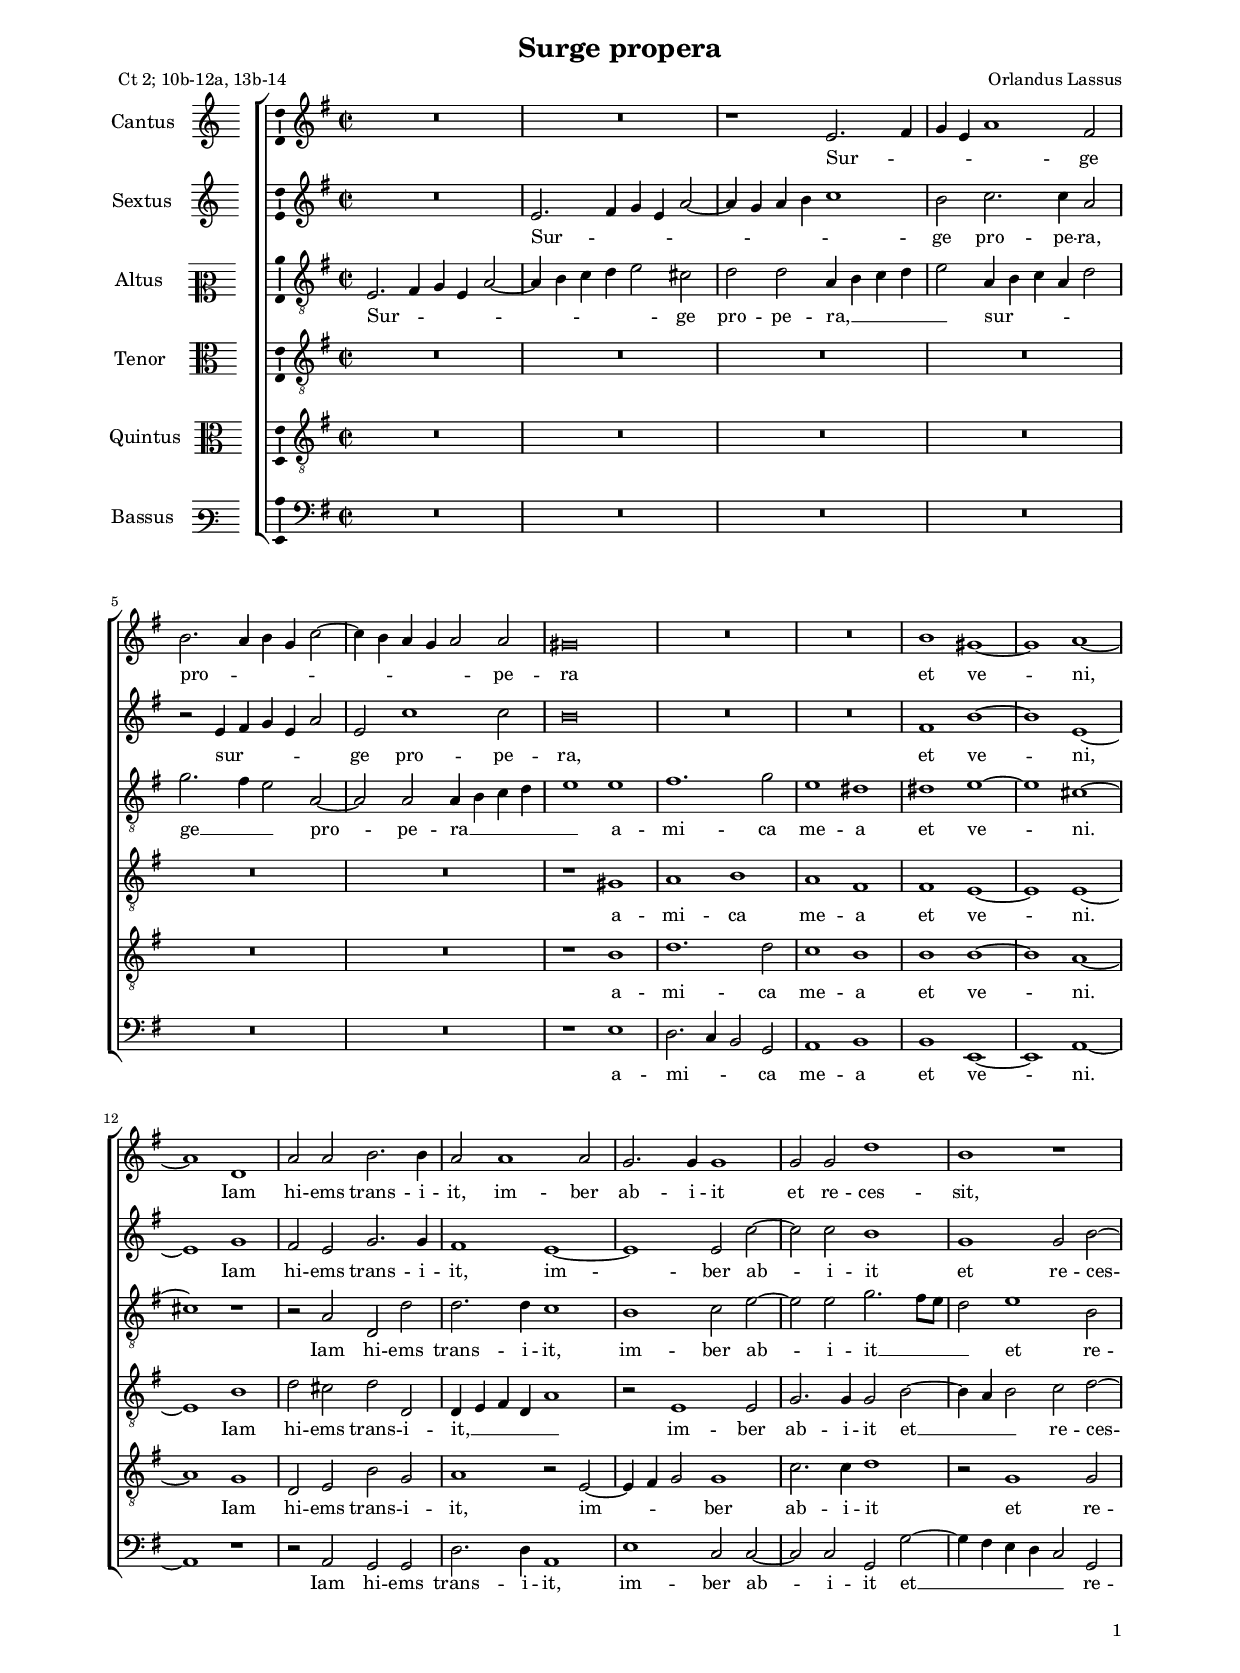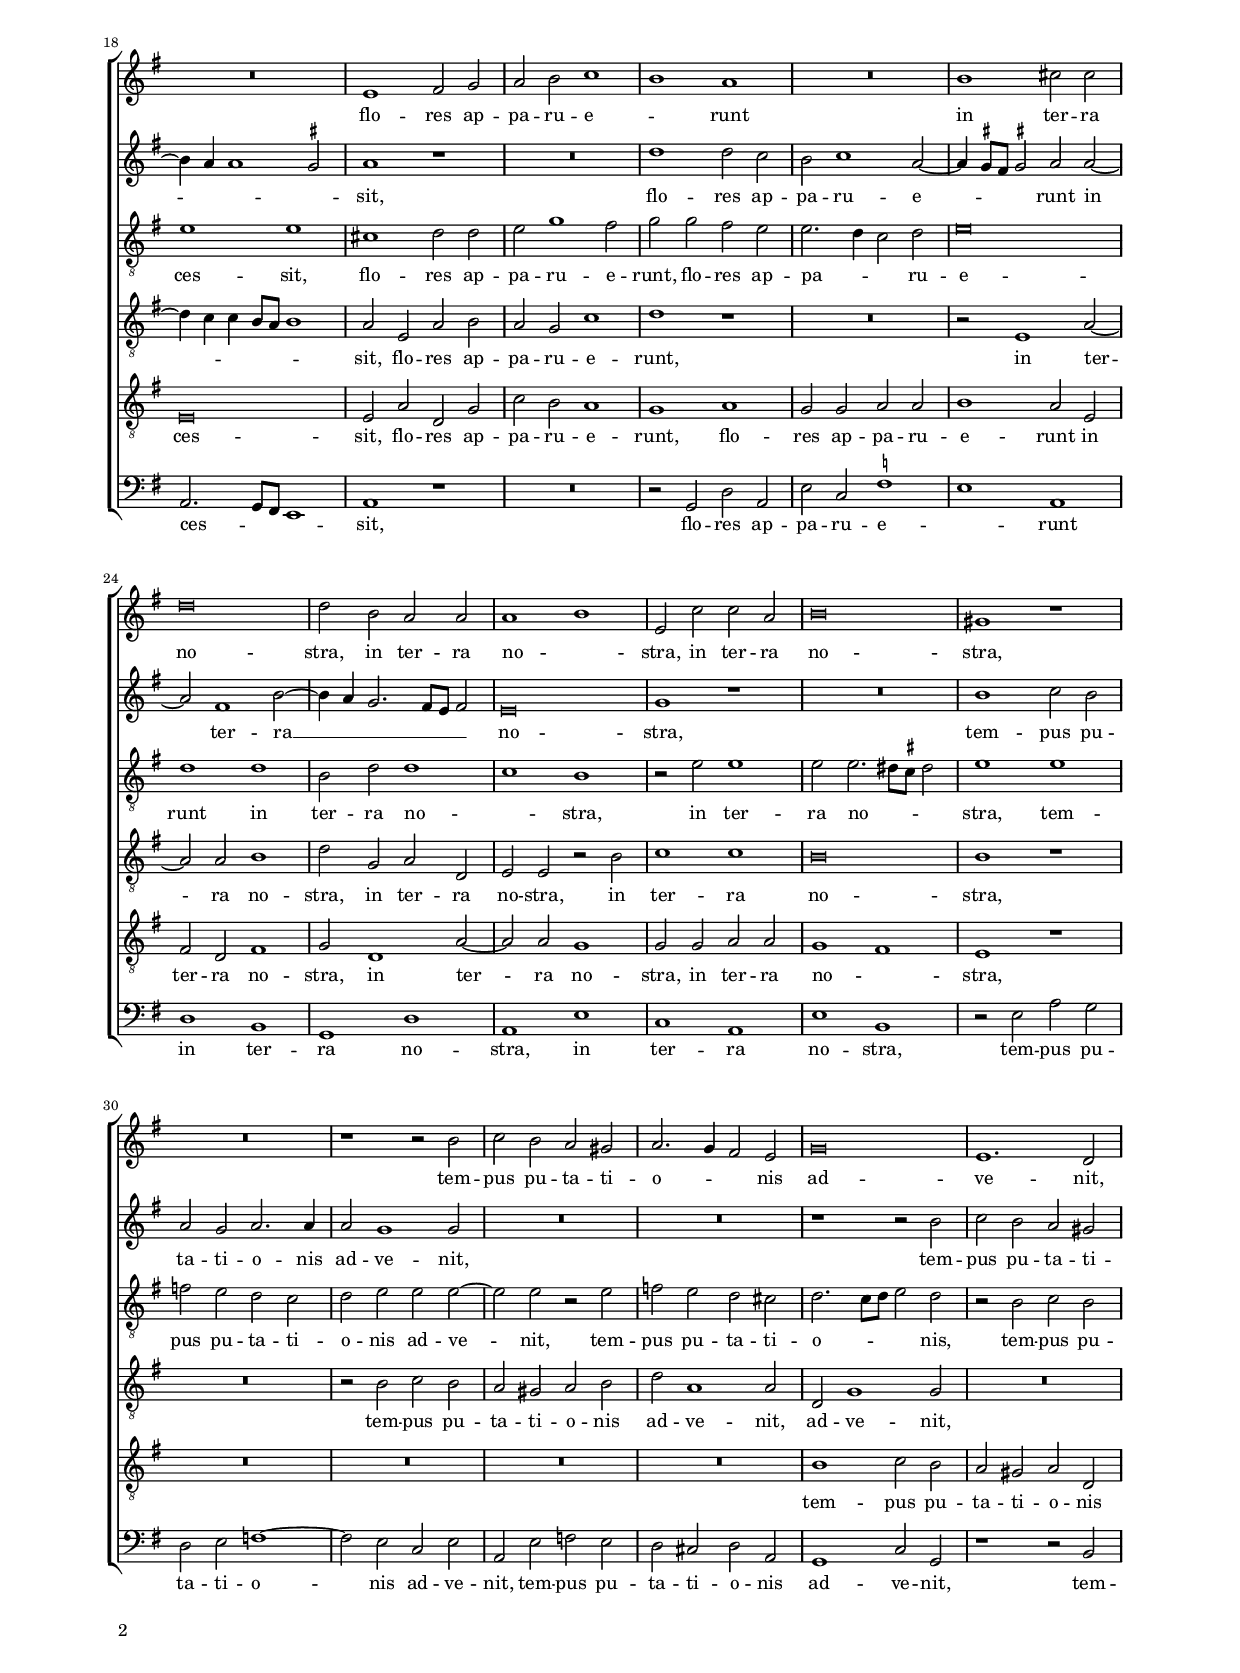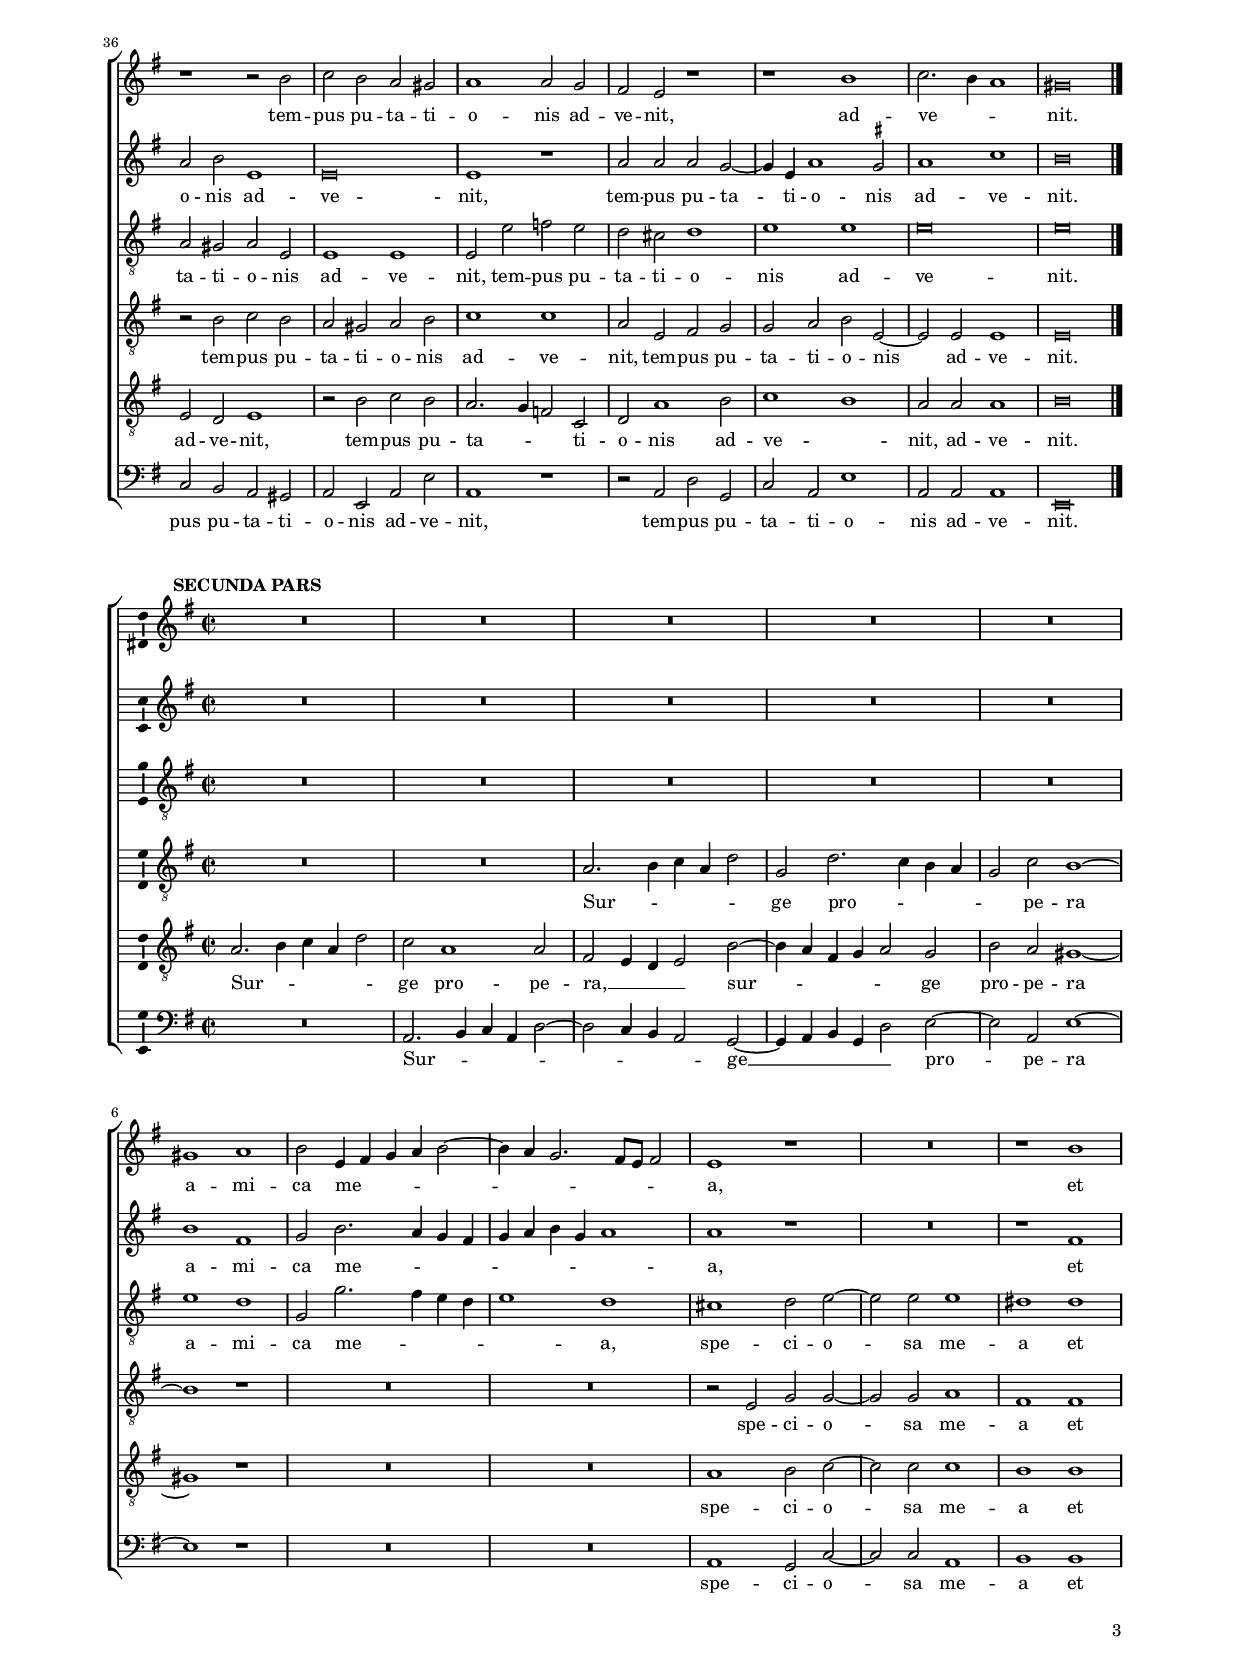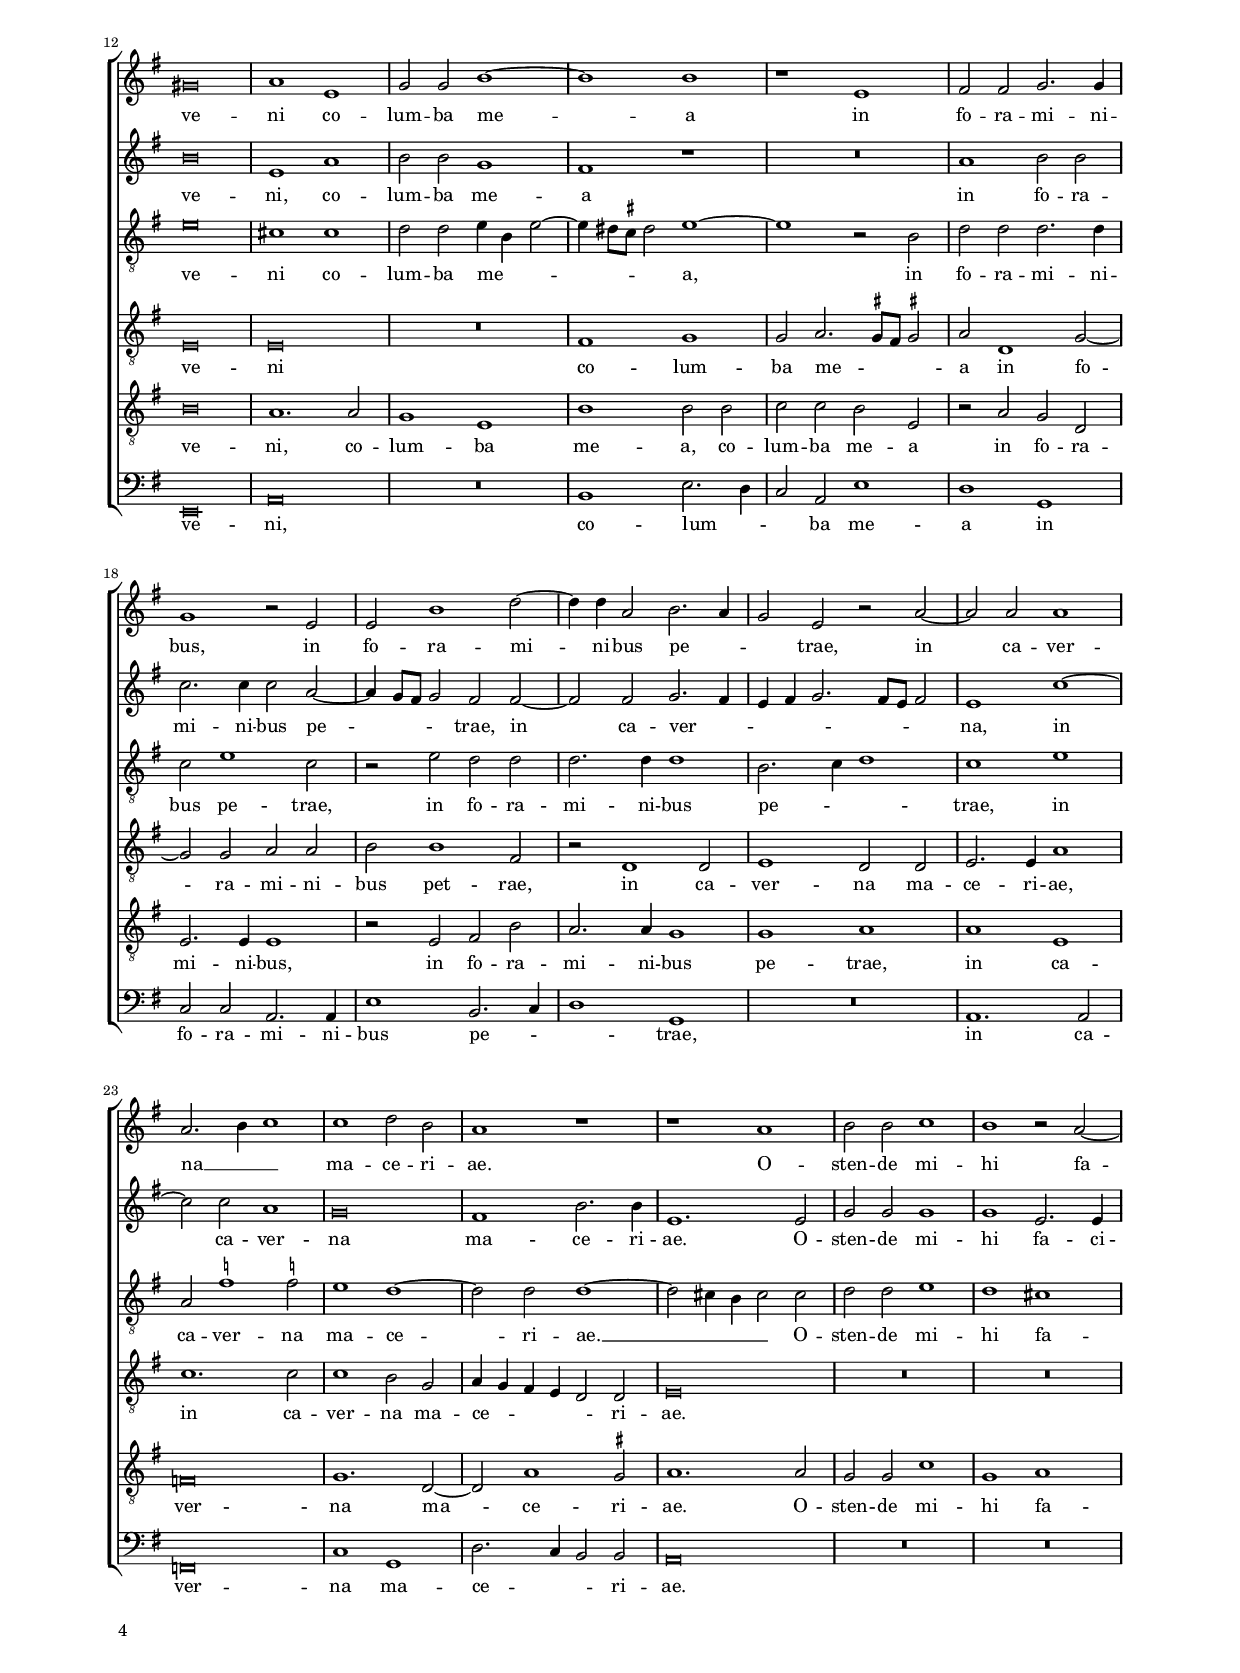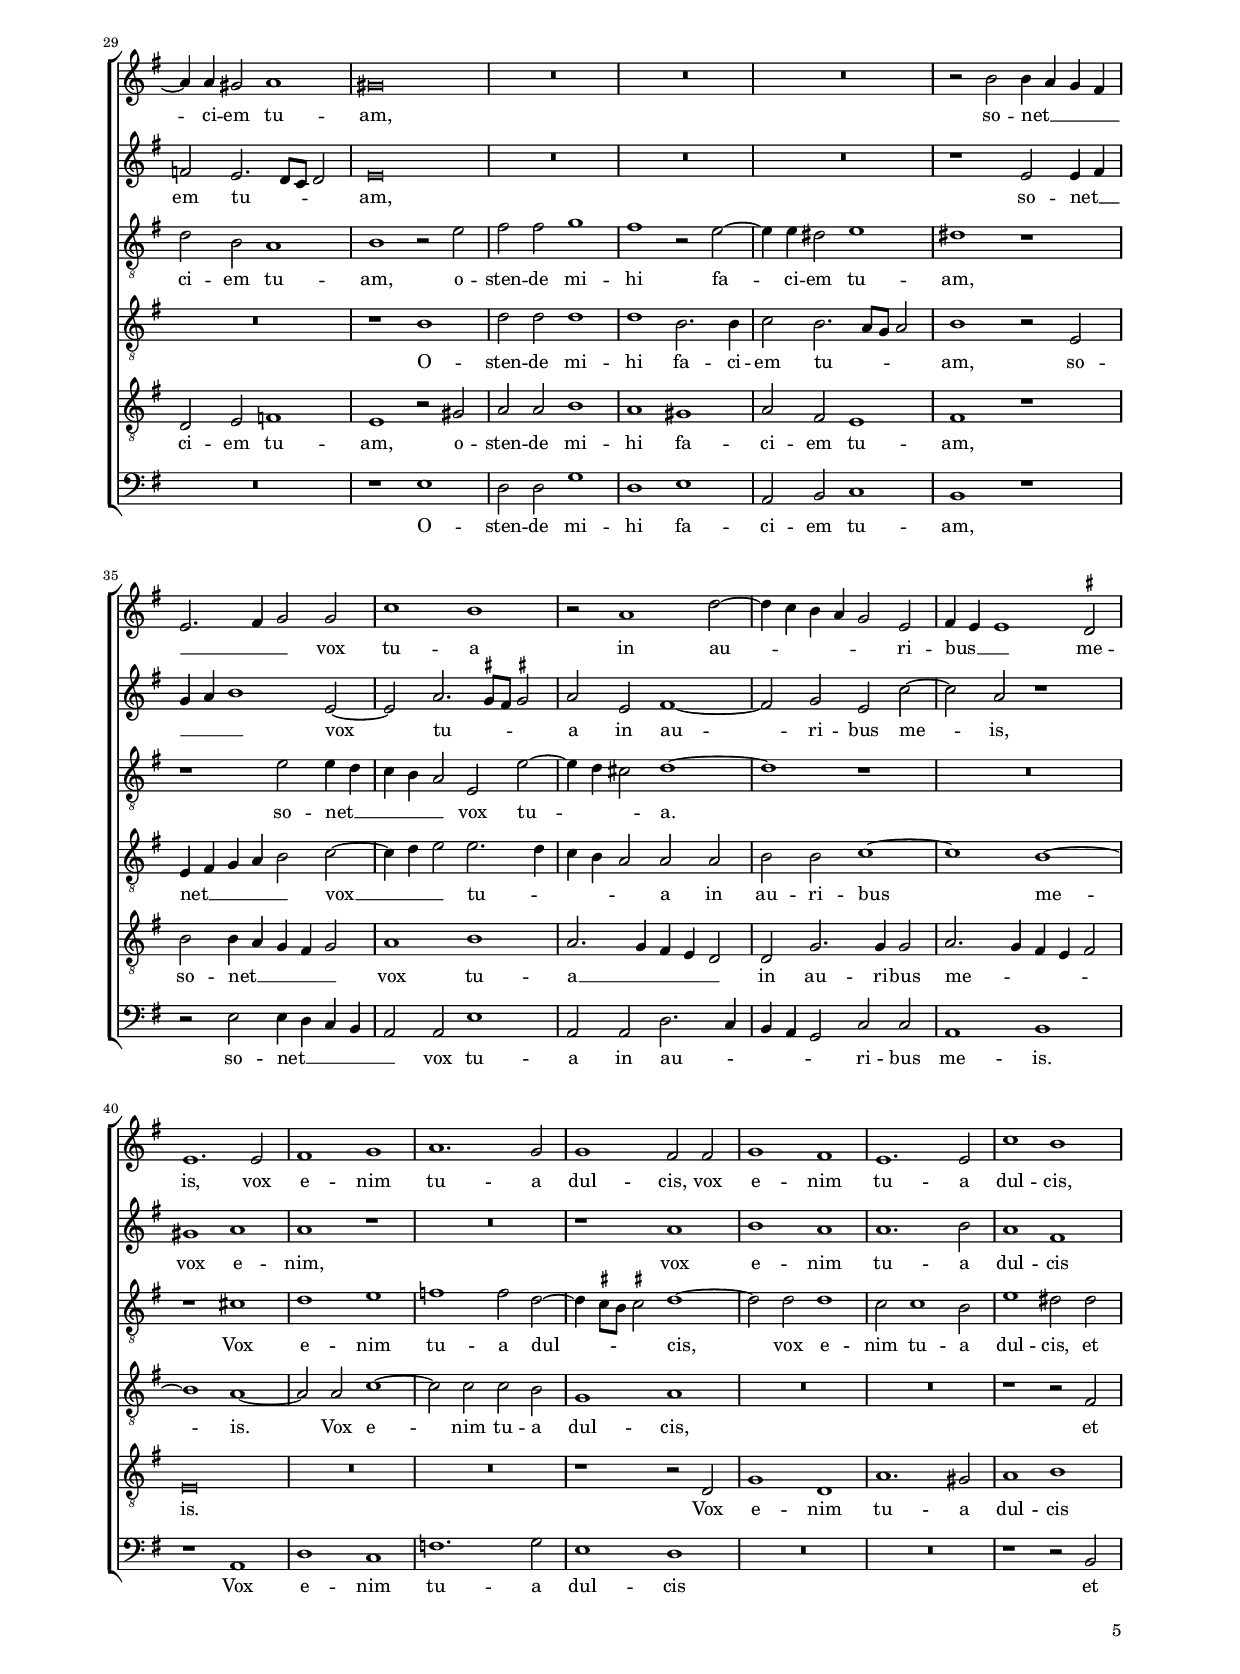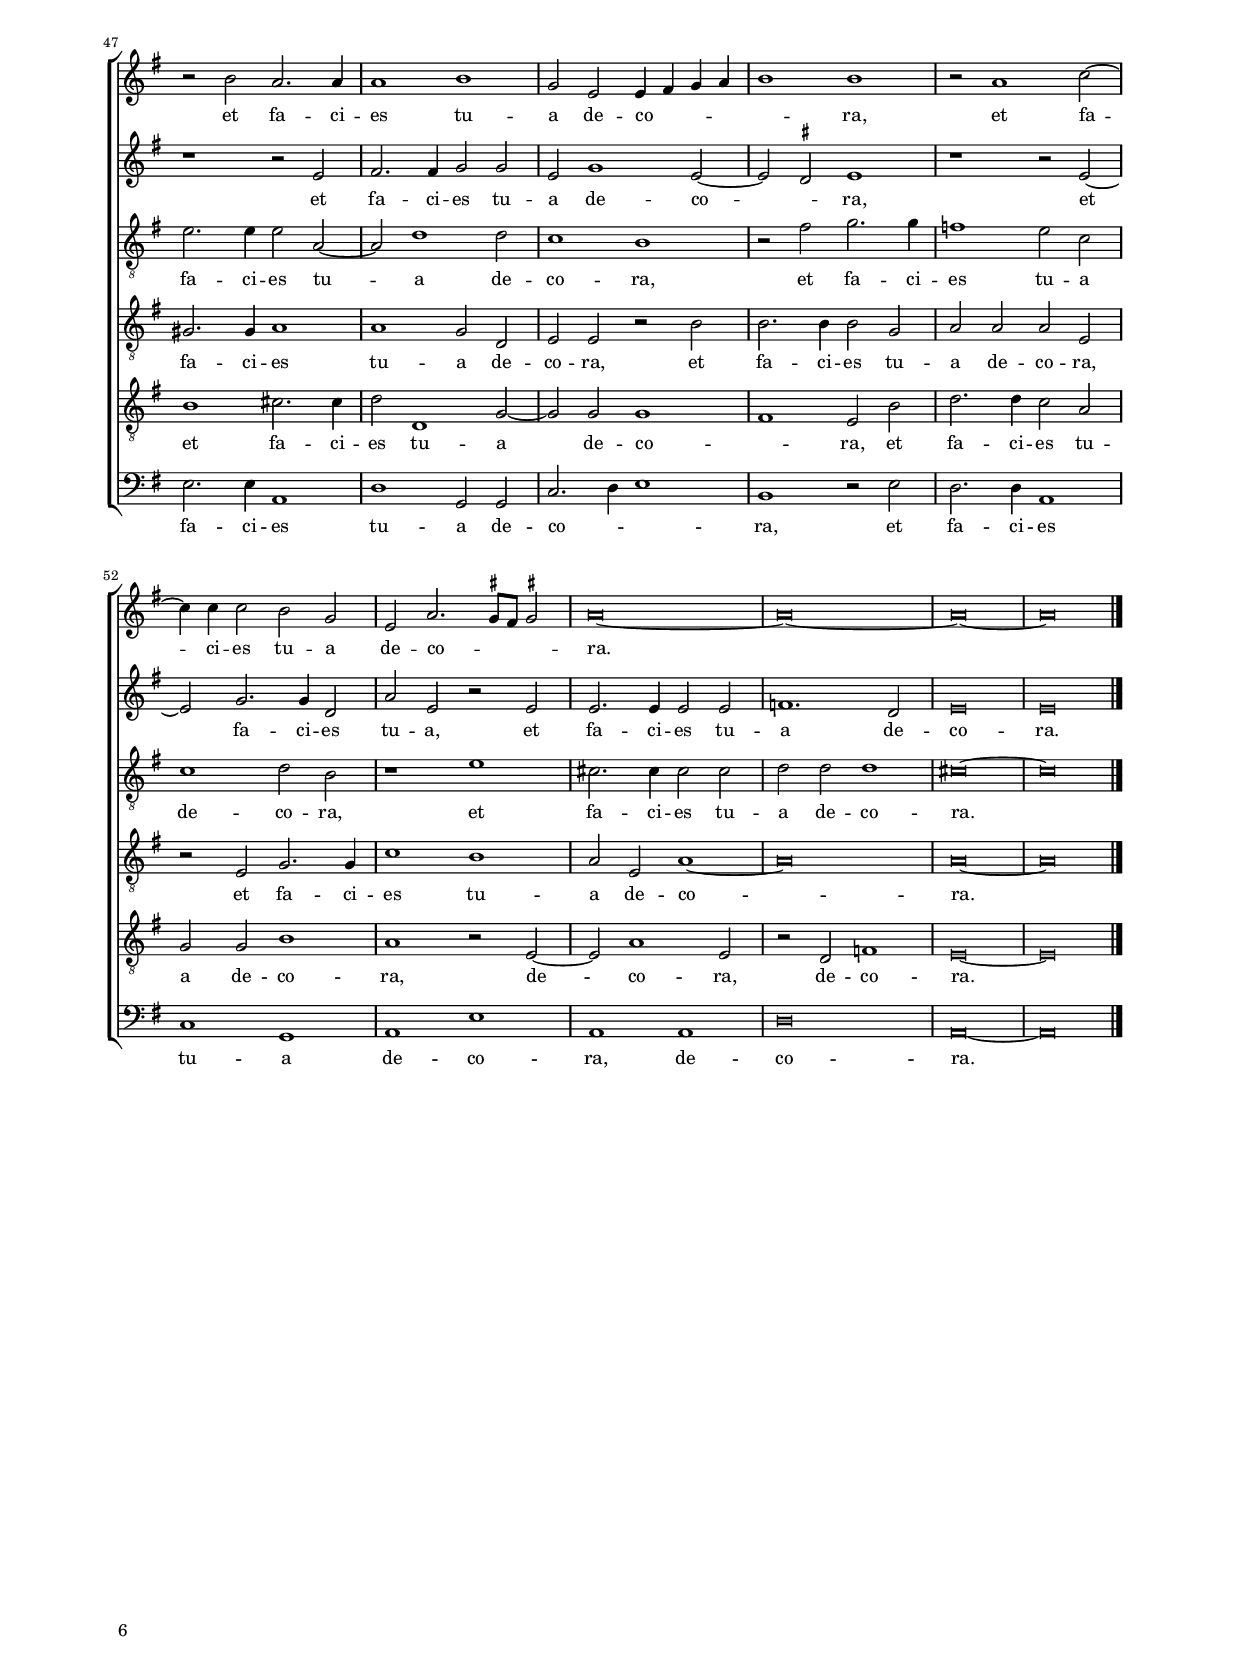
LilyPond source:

\header
{
  title="Surge propera"
  composer="Orlandus Lassus"
  poet="Ct 2; 10b-12a, 13b-14"
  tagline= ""
}

\version "2.24.0"
\include "deutsch.ly"
#(set-global-staff-size 15)
% #(set-default-paper-size "letter")
#(ly:set-option 'point-and-click #f)


	ficta = { \once \set suggestAccidentals = ##t }
	
	forget = #(define-music-function (music) (ly:music?) #{
		\accidentalStyle forget
		$music
		\accidentalStyle default
		#})



\paper
	{
	top-margin = 1.5 \cm
	bottom-margin = 1 \cm
	left-margin = 2 \cm
	right-margin = 2 \cm
	ragged-bottom = ##f
	ragged-last-bottom = ##t
	print-page-number = ##f
	score-system-spacing = #'((basic-distance . 17) (minimum-distance . 13) (padding . 5) (strechability . 250))
	system-system-spacing = #'((basic-distance . 17) (minimum-distance . 13) (padding . 5) (strechability . 250))
	oddFooterMarkup=\markup   \fill-line { "" \fromproperty #'page:page-number-string }
	evenFooterMarkup=\markup  \fill-line { \fromproperty #'page:page-number-string "" }
	last-bottom-spacing = #'((basic-distance . 12) (minimum-distance . 7) (padding . 4))
%	systems-per-page = 3
%	page-count = 5
%	min-systems-per-page = 3
	}

global = {
	\key c \major
	\time 2/2 \set Score.measureLength = #(ly:make-moment 2/1)
	\skip 1*2*42 \bar "|."
	}


incipitcantus = \markup { \score {
	{
	\set Staff.instrumentName = \markup { \fontsize #1 "Cantus" }
	\key c \major
	\clef violin
	s4 \bar ""
	}
	\layout  {
	raggedright = ##t
	indent = 1.6 \cm
	line-width = 2.4 \cm
	\context { \Staff \remove Time_signature_engraver }
	\override Staff.Clef.Y-extent = #'(0 . 0)
	}} \hspace #1 }


incipitsextus = \markup { \score {
	{
	\set Staff.instrumentName = \markup { \fontsize #1 "Sextus" }
	\key c \major
	\clef violin
	s4 \bar ""
	}
	\layout  {
	raggedright = ##t
	indent = 1.6 \cm
	line-width = 2.4 \cm
	\context { \Staff \remove Time_signature_engraver }
	\override Staff.Clef.Y-extent = #'(0 . 0)
	}} \hspace #1 }
      
      
incipitaltus = \markup { \score {
	{
	\set Staff.instrumentName = \markup { \fontsize #1 "Altus" }
	\key c \major
	\clef mezzosoprano
	s4 \bar ""
	}
	\layout  {
	raggedright = ##t
	indent = 1.6 \cm
	line-width = 2.4 \cm
	\context { \Staff \remove Time_signature_engraver }
	\override Staff.Clef.Y-extent = #'(0 . 0)
	}} \hspace #1 }


incipittenor = \markup { \score {
	{
	\set Staff.instrumentName = \markup { \fontsize #1 "Tenor" }
	\key c \major
	\clef alto
	s4 \bar ""
	}
	\layout  {
	raggedright = ##t
	indent = 1.6 \cm
	line-width = 2.4 \cm
	\context { \Staff \remove Time_signature_engraver }
	\override Staff.Clef.Y-extent = #'(0 . 0)
	}} \hspace #1 }
      
      
incipitquintus = \markup { \score {
	{
	\set Staff.instrumentName = \markup { \fontsize #1 "Quintus" }
	\key c \major
	\clef alto
	s4 \bar ""
	}
	\layout  {
	raggedright = ##t
	indent = 1.6 \cm
	line-width = 2.4 \cm
	\context { \Staff \remove Time_signature_engraver }
	\override Staff.Clef.Y-extent = #'(0 . 0)
	}} \hspace #1 }
      
      
incipitbassus = \markup { \score {
	{
	\set Staff.instrumentName = \markup { \fontsize #1 "Bassus" }
	\key c \major
	\clef varbaritone
	s4 \bar ""
	}
	\layout  {
	raggedright = ##t
	indent = 1.6 \cm
	line-width = 2.4 \cm
	\context { \Staff \remove Time_signature_engraver }
	\override Staff.Clef.Y-extent = #'(0 . 0)
	}} \hspace #1 }


cantus =  \relative c''
	{
	R\breve
	R
	r1 a2. h4
	c4 a d1 h2 \break \noPageBreak
%5
	e2. d4 e c f2~
	f4 e d c d2 d
	cis\breve
	R\breve
	R
%10
	e1 cis~
	cis1 d~ \break \noPageBreak
	d1 g,
	d'2 d e2. e4
	d2 d1 d2
%15
	c2. c4 c1
	c2 c g'1
	e1 r \pageBreak
	R\breve
	a,1 h2 c
%20
	d2 e f1
	e1 d
	R\breve
	e1 fis2 fis \break \noPageBreak
	g\breve
%25
	g2 e d d
	d1 e
	a,2 f' f d
	e\breve
	cis1 r \break \noPageBreak
%30
	R\breve
	r1 r2 e
	f2 e d cis
	d2. c4 h2 a
	c\breve
%35
	a1. g2 \pageBreak
	r1 r2 e'
	f2 e d cis
	d1 d2 c
	h2 a r1        
%40
	r1 e'
	f2. e4 d1
	cis\breve	
	}


sextus = \relative c''
	{
	R\breve
	a2. h4 c a d2~
	d4 c d e f1
	e2 f2. f4 d2
%5
	r2 a4 h c a d2
	a2 f'1 f2
	e\breve
	R
	R
%10
	h1 e~
	e1 a,~
	a1 c
	h2 a c2. c4
	h1 a~
%15
	a1 a2 f'~
	f2 f e1
	c1 c2 e~
	e4 d d1 \ficta cis2
	d1 r
%20
	R\breve
	g1 g2 f
	e2 f1 d2~
	d4 \ficta cis8 h \ficta cis!2 d d~
	d2 h1 e2~
%25
	e4 d4 c2. h8 a h2
	a\breve
	c1 r
	R\breve
	e1 f2 e
%30
	d2 c d2. d4
	d2 c1 c2
	R\breve
	R
	r1 r2 e
%35
	f2 e d cis
	d2 e a,1
	a\breve
	a1 r
	d2 d d c~
%40
	c4 a d1 \ficta cis2
	d1 f
	e\breve
	}


altus =  \relative c'
	{
	a2. h4 c a d2~
	d4 e f g a2 fis
	g2 g d4 e f g
	a2 d,4 e f d g2
%5
	c2. h4 a2 d,~
	d2 d d4 e f g
	a1 a
	h1. c2
	a1 gis
%10
	gis1 a~
	a1 fis~
	fis1 r
	r2 d g, g'
	g2. g4 f1
%15
	e1 f2 a~
	a2 a c2. h8 a
	g2 a1 e2
	a1 a
	fis1 g2 g
%20
	a2 c1 h2
	c2 c h a
	a2. g4 f2 g
	a\breve
	g1 g
%25
	e2 g g1
	f1 e
	r2 a a1
	a2 a2. gis8 \ficta fis gis2
	a1 a
%30
	b2 a g f
	g2 a a a~
	a2 a r a
	b2 a g fis
	g2. f8 g a2 g
%35
	r2 e f e
	d2 cis d a
	a1 a
	a2 a' b a
	g2 fis g1
%40
	a1 a
	a\breve
	a\breve
	}


tenor =  \relative c'
	{
	R\breve
	R
	R
	R
%5
	R
	R
	r1 cis
	d1 e
	d1 h
%10
	h1 a~
	a1 a~
	a1 e'
	g2 fis g g,
	g4 a h g d'1
%15
	r2 a1 a2
	c2. c4 c2 e~
	e4 d e2 f g2~
	g4 f f e8 d e1
	d2 a d e
%20
	d2 c f1
	g1 r
	R\breve
	r2 a,1 d2~
	d2 d e1
%25
	g2 c, d g,
	a2 a r e'
	f1 f
	e\breve
	e1 r
%30
	R\breve
	r2 e f e
	d2 cis d e
	g2 d1 d2
	g,2 c1 c2
%35
	R\breve
	r2 e f e
	d2 cis d e
	f1 f
	d2 a h c
%40
	c2 d e a,~
	a2 a a1
	a\breve |
	}


quintus  =  \relative c'
	{
	R\breve
	R
	R
	R
%5
	R
	R
	r1 e
	g1. g2
	f1 e
%10
	e1 e~
	e1 d~
	d1 c
	g2 a e' c
	d1 r2 a~
%15
	a4 h c2 c1
	f2. f4 g1
	r2 c,1 c2
	a\breve
	a2 d g, c
%20
	f2 e d1
	c1 d
	c2 c d d
	e1 d2 a
	h2 g h1
%25
	c2 g1 d'2~
	d2 d c1
	c2 c d d
	c1 h
	a1 r
%30
	R\breve
	R
	R
	R
	e'1 f2 e
%35
	d2 cis d g,
	a2 g a1
	r2 e' f e
	d2. c4 b2 f
	g2 d'1 e2
%40
	f1 e
	d2 d d1
	e\breve |
	}


bassus  =  \relative c
	{
	R\breve
	R
	R
	R
%5
	R
	R
	r1 a'
	g2. f4 e2 c
	d1 e
%10
	e1 a,~
	a1 d~
	d1 r
	r2 d c c
	g'2. g4 d1
%15
	a'1 f2 f~
	f2 f c c'~
	c4 h a g f2 c
	d2. c8 h a1
	d1 r
%20
	R\breve
	r2 c g' d
	a'2 f \ficta b1
	a1 d,
	g1 e
%25
	c1 g'
	d1 a'
	f1 d
	a' e
	r2 a d c
%30
	g2 a b1~
	b2 a f a
	d,2 a' b a
	g2 fis g d
	c1 f2 c
%35
	r1 r2 e
	f2 e d cis
	d2 a d a'
	d,1 r
	r2 d g c,
%40
	f2 d a'1
	d,2 d d1
	a\breve |
	}


lyricscantus = \lyricmode {
	Sur -- _ _ _ _ ge pro -- _ _ _ _ _ _ _ _ pe -- ra et ve -- ni,
	Iam hi -- ems trans -- i -- it, im -- ber ab -- i -- it et re -- ces -- sit,
	flo -- res ap -- pa -- ru -- e -- _ runt in ter -- ra no -- stra,
	in ter -- ra no -- _ stra,
	in ter -- ra no -- stra,
	tem -- pus pu -- ta -- ti -- o --  _ _ nis ad -- ve -- nit,
	tem -- pus pu -- ta -- ti -- o --  nis ad -- ve -- nit,
	ad -- ve -- _ _ nit.
	}


lyricssextus = \lyricmode {
	Sur -- _ _ _ _ _ _ _ _ ge pro -- pe -- ra,
	sur -- _ _ _ _ ge pro -- pe -- ra,
	et ve -- ni,
	Iam hi -- ems trans -- i -- it, im -- ber ab -- i -- it et re -- ces -- _ _ _ sit,
	flo -- res ap -- pa -- ru -- e -- _ _ _ runt in ter -- ra __ _ _ _ _ _ no -- stra,
	tem -- pus pu -- ta -- ti -- o -- nis ad -- ve -- nit,
	tem -- pus pu -- ta -- ti -- o -- nis ad -- ve -- nit,
	tem -- pus pu -- ta -- ti -- o -- nis ad -- ve -- nit.
	}
	
	
lyricsaltus = \lyricmode {
	Sur -- _ _ _ _ _ _ _ _ ge pro -- pe -- ra, __ _ _ _ _
	sur -- _ _ _ _ ge __ _ _ pro -- pe -- ra __ _ _ _ _ a -- mi -- ca me -- a et ve -- ni.
	Iam hi -- ems trans -- i -- it, im -- ber ab -- i -- it __ _ _ _ et re -- ces -- sit,
	flo -- res ap -- pa -- ru -- e -- runt,
	flo -- res ap -- pa -- _ _ ru -- e -- runt in ter -- ra no -- _ stra,
	in ter -- ra no -- _ _ _ stra,
	tem -- pus pu -- ta -- ti -- o -- nis ad -- ve -- nit,
	tem -- pus pu -- ta -- ti -- o -- _ _ _ nis,
	tem -- pus pu -- ta -- ti -- o -- nis ad -- ve -- nit,
	tem -- pus pu -- ta -- ti -- o -- nis ad -- ve -- nit.
	}


lyricstenor = \lyricmode {
	a -- mi -- ca me -- a et ve -- ni.
	Iam hi -- ems trans -- i -- it, __ _ _ _ _ im -- ber ab -- i -- it et __ _ _ re -- ces -- _ _ _ _ _ sit,
	flo -- res ap -- pa -- ru -- e -- runt,
	in ter -- ra no -- stra,
	in ter -- ra no -- stra,
	in ter -- ra no -- stra,
	tem -- pus pu -- ta -- ti -- o -- nis ad -- ve -- nit,
	ad -- ve -- nit,
	tem -- pus pu -- ta -- ti -- o -- nis ad -- ve -- nit,
	tem -- pus pu -- ta -- ti -- o -- nis ad -- ve -- nit.
	}


lyricsquintus = \lyricmode {
	a -- mi -- ca me -- a et ve -- ni.
	Iam hi -- ems trans -- i -- it, im -- _ _ ber ab -- i -- it et re -- ces -- sit,
	flo -- res ap -- pa -- ru -- e -- runt,
	flo -- res ap -- pa -- ru -- e -- runt in ter -- ra no -- stra,
	in ter -- ra no -- stra,
	in ter -- ra no -- _ stra,
	tem -- pus pu -- ta -- ti -- o -- nis ad -- ve -- nit,
	tem -- pus pu -- ta -- _ _ ti -- o -- nis ad -- ve -- _ nit,
	ad -- ve -- nit.
	}


lyricsbassus = \lyricmode {
	a -- mi -- _ _ ca me -- a et ve -- ni.
	Iam hi -- ems trans -- i -- it, im -- ber ab -- i -- it et __ _ _ _ _ re -- ces -- _ _ _ sit,
	flo -- res ap -- pa -- ru -- e -- _ runt in ter -- ra no -- stra,
	in ter -- ra no -- stra,
	tem -- pus pu -- ta -- ti -- o -- nis ad -- ve -- nit,
	tem -- pus pu -- ta -- ti -- o -- nis ad -- ve -- nit,
	tem -- pus pu -- ta -- ti -- o -- nis ad -- ve -- nit,
	tem -- pus pu -- ta -- ti -- o -- nis ad -- ve -- nit.
	}


\score
{  
	\transpose c g, {
	\new ChoirStaff \with { \override StaffGrouper.staff-staff-spacing.basic-distance = #12 }
	<<

	\new Staff << \global
	\new Voice="v1" {
		\set Staff.instrumentName=\incipitcantus
		\set Staff.midiInstrument = "reed organ"
		\clef violin
		\cantus }
	\new Lyrics \lyricsto "v1" {\lyricscantus }
	>>


	\new Staff << \global
	\new Voice="v6" {
		\set Staff.instrumentName=\incipitsextus
		\set Staff.midiInstrument = "reed organ"
		\clef violin 
		\sextus}
	\new Lyrics \lyricsto "v6" {\lyricssextus }
	>>


	\new Staff << \global
	\new Voice="v2" {
		\set Staff.instrumentName=\incipitaltus
		\set Staff.midiInstrument = "reed organ"
		\clef "G_8" 
		\altus}
	\new Lyrics \lyricsto "v2" {\lyricsaltus }
	>>


	\new Staff << \global
	\new Voice="v3" {
		\set Staff.instrumentName=\incipittenor
		\set Staff.midiInstrument = "reed organ"
		\clef "G_8"
		\tenor }
	\new Lyrics \lyricsto "v3" {\lyricstenor }
	>>


	\new Staff << \global
	\new Voice="v5" {
		\set Staff.instrumentName=\incipitquintus
		\set Staff.midiInstrument = "reed organ"
		\clef "G_8"
		\quintus}
	\new Lyrics \lyricsto "v5" {\lyricsquintus }
	>>


	\new Staff << \global
	\new Voice="v4" {
		\set Staff.instrumentName=\incipitbassus
		\set Staff.midiInstrument = "reed organ"
		\clef "bass" 
		\bassus }
	\new Lyrics \lyricsto "v4" {\lyricsbassus}
	>>

	>>
	} % transpose

	\layout
	{
	indent = 2.5 \cm
%	\context { \Lyrics \override VerticalAxisGroup.nonstaff-relatedstaff-spacing.padding = #2 }
%	\context { \Lyrics \override LyricText.font-size = #1 }	
	\context { \Staff \override TimeSignature.break-visibility = #end-of-line-invisible }
	\context { \Staff \consists Ambitus_engraver }
	\context { \Score \override BarNumber.padding = #2 }
	\context { \Voice \override NoteHead.style = #'baroque }
	}

\midi
	{
	\tempo 2 = 90
	}

}

%%%%%%%%%%%%%%%%%%%%  SECUNDA PARS   %%%%%%%%%%%%%%%%%%%%


global = {
	\key c \major
	\time 2/2 \set Score.measureLength = #(ly:make-moment 2/1)
	\skip 1*2*57 \bar "|."
	}


cantus =  \relative c''
	{
	R\breve
	R
	R
	R
%5
	R\breve \break \noPageBreak
	cis1 d
	e2 a,4 h c d e2~
	e4 d c2. h8 a h2
	a1 r
%10
	R\breve
	r1 e' \pageBreak
	cis\breve
	d1 a
	c2 c e1~
%15
	e1 e
	r1 a,
	h2 h c2. c4 \break \noPageBreak
	c1 r2 a
	a2 e'1 g2~
%20
	g4 g d2 e2. d4
	c2 a r d~
	d2 d d1 \break \noPageBreak
	d2. e4 f1
	f1 g2 e
%25
	d1 r
	r1 d
	e2 e f1
	e1 r2 d~ \pageBreak
	d4 d cis2 d1
%30
	cis\breve
	R\breve
	R
	R
	r2 e e4 d c h \break \noPageBreak
%35
	a2. h4 c2 c
	f1 e
	r2 d1 g2~
	g4 f e d c2 a
	h4 a a1 \ficta gis2 \break \noPageBreak
%40
	a1. a2
	h1 c
	d1. c2
	c1 h2 h
	c1 h
%45
	a1. a2
	f'1 e \pageBreak
	r2 e d2. d4
	d1 e
	c2 a a4 h c d
%50
	e1 e
	r2 d1 f2~ \break \noPageBreak
	f4 f f2 e
	c2 a d2. \ficta cis8 h \ficta cis!2
	d\breve~
%55
	d~
	d~
	d |
	}


sextus = \relative c''
	{
	R\breve
	R
	R
	R
%5
	R
	e1 h
	c2 e2. d4 c h
	c4 d e c d1
	d1 r
%10
	R\breve
	r1 h
	e\breve
	a,1 d
	e2 e c1
%15
	h1 r
	R\breve
	d1 e2 e
	f2. f4 f2 d~
	d4 c8 h c2 h h~
%20
	h2 h c2. h4
	a4 h c2. h8 a h2
	a1 f'~
	f2 f d1
	c\breve
%25
	h1 e2. e4
	a,1. a2
	c2 c c1
	c1 a2. a4
	b2 a2. g8 f g2
%30
	a\breve
	R
	R
	R
	r1 a2 a4 h
%35
	c4 d e1 a,2~
	a2 d2. \ficta cis8 h \ficta cis!2
	d2 a h1~
	h2 c a f'~
	f2 d r1
%40
	cis1 d
	d1 r
	R\breve
	r1 d
	e1 d
%45
	d1. e2
	d1 h
	r1 r2 a
	h2. h4 c2 c
	a2 c1 a2~
%50
	a2 \ficta gis a1
	r1 r2 a~
	a2 c2. c4 g2
	d'2 a r a
	a2. a4 a2 a
%55
	b1. g2
	a\breve
	a\breve	 |
	}


altus =  \relative c'
	{
	R\breve
	R
	R
	R
%5
	R
	a'1 g
	c,2 c'2. h4 a g
	a1 g
	fis1 g2 a~
%10
	a2 a a1
	gis1 gis
	a\breve
	fis1 fis
	g2 g a4 e a2~
%15
	a4 gis8 \ficta fis gis2 a1~
	a1 r2 e
	g2 g g2. g4
	f2 a1 f2
	r2 a g g
%20
	g2. g4 g1
	e2. f4 g1
	f1 a
	d,2 \ficta b'1 \ficta b!2
	a1 g~
%25
	g2 g g1~
	g2 fis4 e fis2 fis
	g2 g a1
	g1 fis
	g2 e d1
%30
	e1 r2 a
	h2 h c1
	h1 r2 a2~
	a4 a gis2 a1
	gis1 r
%35
	r1 a2 a4 g
	f4 e d2 a a'~
	a4 g fis2 g1~
	g1 r
	R\breve
%40
	r1 fis
	g1 a
	b1 b2 g~
	g4 \ficta fis8 e \ficta fis!2 g1~
	g2 g g1
%45
	f2 f1 e2
	a1 gis2 gis
	a2. a4 a2 d,~
	d2 g1 g2
	f1 e
%50
	r2 h' c2. c4
	b1 a2 f
	f1 g2 e
	r1 a
	fis2. fis4 fis2 fis
%55
	g2 g g1
	fis\breve~
	fis\breve |
	}


tenor =  \relative c'
	{
	R\breve
	R
	d2. e4 f d g2
	c,2 g'2. f4 e d
%5
	c2 f e1~
	e1 r
	R\breve
	R
	r2 a, c c~
%10
	c2 c d1
	h1 h
	a\breve
	a\breve
	R\breve
%15
	h1 c
	c2 d2. \ficta cis8 h \ficta cis!2
	d2 g,1 c2~
	c2 c d d
	e2 e1 h2
%20
	r2 g1 g2
	a1 g2 g
	a2. a4 d1
	f1. f2
	f1 e2 c
%25
	d4 c h a g2 g
	a\breve
	R\breve
	R
	R
%30
	r1 e'
	g2 g g1
	g1 e2. e4
	f2 e2. d8 c d2
	e1 r2 a,
%35
	a4 h c d e2 f2~
	f4 g a2 a2. g4
	f4 e d2 d d
	e2 e f1~
	f1 e~
%40
	e1 d~
	d2 d f1~
	f2 f f e
	c1 d
	R\breve
%45
	R
	r1 r2 h
	cis2. cis4 d1
	d1 c2 g
	a2 a r e'
%50
	e2. e4 e2 c
	d2 d d a
	r2 a c2. c4
	f1 e
	d2 a d1~
%55
	d\breve
	d\breve~
	d\breve |
	}


quintus  =  \relative c'
	{
	d2. e4 f d g2
	f2 d1 d2
	h2 a4 g a2 e'2~
	e4 d h c d2 c
%5
	e2 d cis1~
	cis1 r
	R\breve
	R
	d1 e2 f2~
%10
	f2 f f1
	e1 e
	e\breve
	d1. d2
	c1 a
%15
	e'1 e2 e
	f2 f e a,
	r2 d c g
	a2. a4 a1
	r2 a h e
%20
	d2. d4 c1
	c1 d
	d1 a
	b\breve
	c1. g2~
%25
	g2 d'1 \ficta cis2
	d1. d2
	c2 c f1
	c1 d
	g,2 a b1
%30
	a1 r2 cis
	d2 d e1
	d1 cis
	d2 h a1
	h1 r
%35
	e2 e4 d c h c2
	d1 e
	d2. c4 h a g2
	g2 c2. c4 c2
	d2. c4 h a h2
%40
	a\breve
	R\breve
	R
	r1 r2 g
	c1 g
%45
	d'1. cis2
	d1 e
	e1 fis2. fis4
	g2 g,1 c2~
%50
	c2 c c1
	h1 a2 e'
	g2. g4 f2 d
	c2 c e1
	d1 r2 a~
%55
	a2 d1 a2
	r2 g b1
	a\breve~
	a\breve
	}


bassus  =  \relative c
	{
	R\breve
	d2. e4 f d g2~
	g2 f4 e d2 c2~
	c4 d e c g'2 a~
%5
	a2 d, a'1~
	a1 r
	R\breve
	R
	d,1 c2 f~
%10
	f2 f d1
	e1 e
	a,\breve
	d\breve
	R\breve
%15
	e1 a2. g4
	f2 d a'1
	g1 c,
	f2 f d2. d4
	a'1 e2. f4
%20
	g1 c,
	R\breve
	d1. d2
	b\breve
	f'1 c
%25
	g'2. f4 e2 e
	d\breve
	R\breve
	R
	R
%30
	r1 a'
	g2 g c1
	g1 a
	d,2 e f1
	e1 r
%35
	r2 a a4 g f e
	d2 d a'1
	d,2 d g2. f4
	e4 d c2 f f
	d1 e
%40
	r1 d
	g1 f
	b1. c2
	a1 g
	R\breve
%45
	R
	r1 r2 e
	a2. a4 d,1
	g1 c,2 c
	f2. g4 a1
%50
	e1 r2 a
	g2. g4 d1
	f1 c
	d1 a'
	d,1 d
%55
	g\breve
	d\breve~
	d\breve
	}


lyricscantus = \lyricmode {
	a -- mi -- ca me -- _ _ _ _ _ _ _ _ _ a,
	et ve -- ni co -- lum -- ba me -- a
	in fo -- ra -- mi -- ni -- bus,
	in fo -- ra -- mi -- ni -- bus pe -- _ _ trae,
	in ca -- ver -- na __ _ _ ma -- ce -- ri -- ae.
	O -- sten -- de mi -- hi fa -- ci -- em tu -- am,
	so -- net __ _ _ _ _ _ _ vox tu -- a in au -- _ _ _ _ ri -- bus __ _ _ me -- is,
	vox e -- nim tu -- a dul -- cis,
	vox e -- nim tu -- a dul -- cis,
	et fa -- ci -- es tu -- a de -- co -- _ _ _ _ ra,
	et fa -- ci -- es tu -- a de -- co -- _ _ _ ra.
	}


lyricssextus = \lyricmode {
	a -- mi -- ca me -- _ _ _ _ _ _ _ _ a,
	et ve -- ni, co -- lum -- ba me -- a
	in fo -- ra -- mi -- ni -- bus pe -- _ _ _ trae,
	in ca -- ver -- _ _ _ _ _ _ _ na,
	in ca -- ver -- na ma -- ce -- ri -- ae.
	O -- sten -- de mi -- hi fa -- ci -- em tu -- _ _ _ am,
	so -- net __ _ _ _ _ vox tu -- _ _ _ a in au -- ri -- bus me -- is,
	vox e -- nim,
	vox e -- nim tu -- a dul -- cis
	et fa -- ci -- es tu -- a de -- co -- _ ra,
	et fa -- ci -- es tu -- a,
	et fa -- ci -- es tu -- a de -- co -- ra.
	}


lyricsaltus = \lyricmode {
	a -- mi -- ca me -- _ _ _ _ a, spe -- ci -- o -- sa me -- a et ve -- ni co -- lum -- ba me -- _ _ _ _ _ a,
	in fo -- ra -- mi -- ni -- bus pe -- trae,
	in fo -- ra -- mi -- ni -- bus pe -- _ _ trae,
	in ca -- ver -- na ma -- ce -- ri -- ae. __ _ _ _ 
	O -- sten -- de mi -- hi fa -- ci -- em tu -- am,
	o -- sten -- de mi -- hi fa -- ci -- em tu -- am,
	so -- net __ _ _ _ _ vox tu -- _ _ a.
	Vox e -- nim tu -- a dul -- _ _ _ cis,
	vox e -- nim tu -- a dul -- cis,
	et fa -- ci -- es tu -- a de -- co -- ra,
	et fa -- ci -- es tu -- a de -- co -- ra,
	et fa -- ci -- es tu -- a de -- co -- ra.
	}


lyricstenor = \lyricmode {
	Sur -- _ _ _ _ ge pro -- _ _ _ _ pe -- ra
	spe -- ci -- o -- sa me -- a et ve -- ni
	co -- lum -- ba me -- _ _ _ a
	in fo -- ra -- mi -- ni -- bus pet -- rae,
	in ca -- ver -- na ma -- ce -- ri -- ae,
	in ca -- ver -- na ma -- ce -- _ _ _ _ ri -- ae.
	O -- sten -- de mi -- hi fa -- ci -- em tu -- _ _ _ am,
	so -- net __ _ _ _ _ vox __ _ _ tu -- _ _ _ _ a in au -- ri -- bus me -- is.
	Vox e -- nim tu -- a dul -- cis,
	et fa -- ci -- es tu -- a de -- co -- ra,
	et fa -- ci -- es tu -- a de -- co -- ra,
	et fa -- ci -- es tu -- a de -- co -- ra.
	}


lyricsquintus = \lyricmode {
	Sur -- _ _ _ _ ge pro -- pe -- ra, __ _ _ _
	sur -- _ _ _ _ ge pro -- pe -- ra
	spe -- ci -- o -- sa me -- a et ve -- ni,
	co -- lum -- ba me -- a,
	co -- lum -- ba me -- a
	in fo -- ra -- mi -- ni -- bus,
	in fo -- ra -- mi -- ni -- bus pe -- trae,
	in ca -- ver -- na ma -- ce -- ri -- ae.
	O -- sten -- de mi -- hi fa -- ci -- em tu -- am,
	o -- sten -- de mi -- hi fa -- ci -- em tu -- am,
	so -- net __ _ _ _ _ vox tu -- a __ _ _ _ _ in au -- ri -- bus me -- _ _ _ _ is.
	Vox e -- nim tu -- a dul -- cis
	et fa -- ci -- es tu -- a de -- co -- _ ra,
	et fa -- ci -- es tu -- a de -- co -- ra,
	de -- co -- ra,
	de -- co -- ra.
	}


lyricsbassus = \lyricmode {
	Sur -- _ _ _ _ _ _ _ ge __ _ _ _ _ pro -- pe -- ra
	spe -- ci -- o -- sa me -- a et ve -- ni,
	co -- lum -- _ _ ba me -- a
	in fo -- ra -- mi -- ni -- bus pe -- _ _ trae,
	in ca -- ver -- na ma -- ce -- _ _ ri -- ae.
	O -- sten -- de mi -- hi fa -- ci -- em tu -- am,
	so -- net __ _ _ _ _ vox tu -- a in au -- _ _ _ _ ri -- bus me -- is.
	Vox e -- nim tu -- a dul -- cis
	et fa -- ci -- es tu -- a de -- co -- _ _ ra,
	et fa -- ci -- es tu -- a de -- co -- ra,
	de -- co -- ra.
	}


\score
{  
	\transpose c g, {
	\new ChoirStaff \with { \override StaffGrouper.staff-staff-spacing.basic-distance = #12 }
	<<

	\new Staff <<\global
	\new Voice="v1" {
	  %\set Staff.instrumentName="Cantus"
		\set Staff.midiInstrument = "reed organ"
		\clef violin
		\cantus }
	\new Lyrics \lyricsto "v1" {\lyricscantus }
	>>


	\new Staff << \global
	\new Voice="v6" {
	  %\set Staff.instrumentName="Sextus"
		\set Staff.midiInstrument = "reed organ"
		\clef violin 
		\sextus}
	\new Lyrics \lyricsto "v6" {\lyricssextus }
	>>


	\new Staff << \global
	\new Voice="v2" {
	  %\set Staff.instrumentName="Altus"
		\set Staff.midiInstrument = "reed organ"
		\clef "G_8" 
		\altus}
	\new Lyrics \lyricsto "v2" {\lyricsaltus }
	>>


	\new Staff <<\global
	\new Voice="v3" {
	  %\set Staff.instrumentName="Tenor"
		\set Staff.midiInstrument = "reed organ"
		\clef "G_8"
		\tenor }
	\new Lyrics \lyricsto "v3" {\lyricstenor }
	>>


	\new Staff << \global
	\new Voice="v5" {
	  %\set Staff.instrumentName="Quintus"
		\set Staff.midiInstrument = "reed organ"
		\clef "G_8"
		\quintus}
	\new Lyrics \lyricsto "v5" {\lyricsquintus }
	>>


	\new Staff <<\global
	\new Voice="v4" {
	  %\set Staff.instrumentName="Bassus"
		\set Staff.midiInstrument = "reed organ"
		\clef "bass" 
		\bassus }
	\new Lyrics \lyricsto "v4" {\lyricsbassus}
	>>

	>>
	} % transpose

	\layout
	{
	indent = 0 \cm
%	\context { \Lyrics \override VerticalAxisGroup.nonstaff-relatedstaff-spacing.padding = #2 }
%	\context { \Lyrics \override LyricText.font-size = #1 }
	\context { \Staff \override TimeSignature.break-visibility = #end-of-line-invisible }
	\context { \Staff \consists Ambitus_engraver }
	\context { \Score \override BarNumber.padding = #2 }
	\context { \Voice \override NoteHead.style = #'baroque }
	}
    
	\header { piece = \markup { \hspace #7 \column { \raise #2  \transparent "x" \bold "SECUNDA PARS"} } }


\midi
	{
	\tempo 2 = 90
	}

}

% EOF
